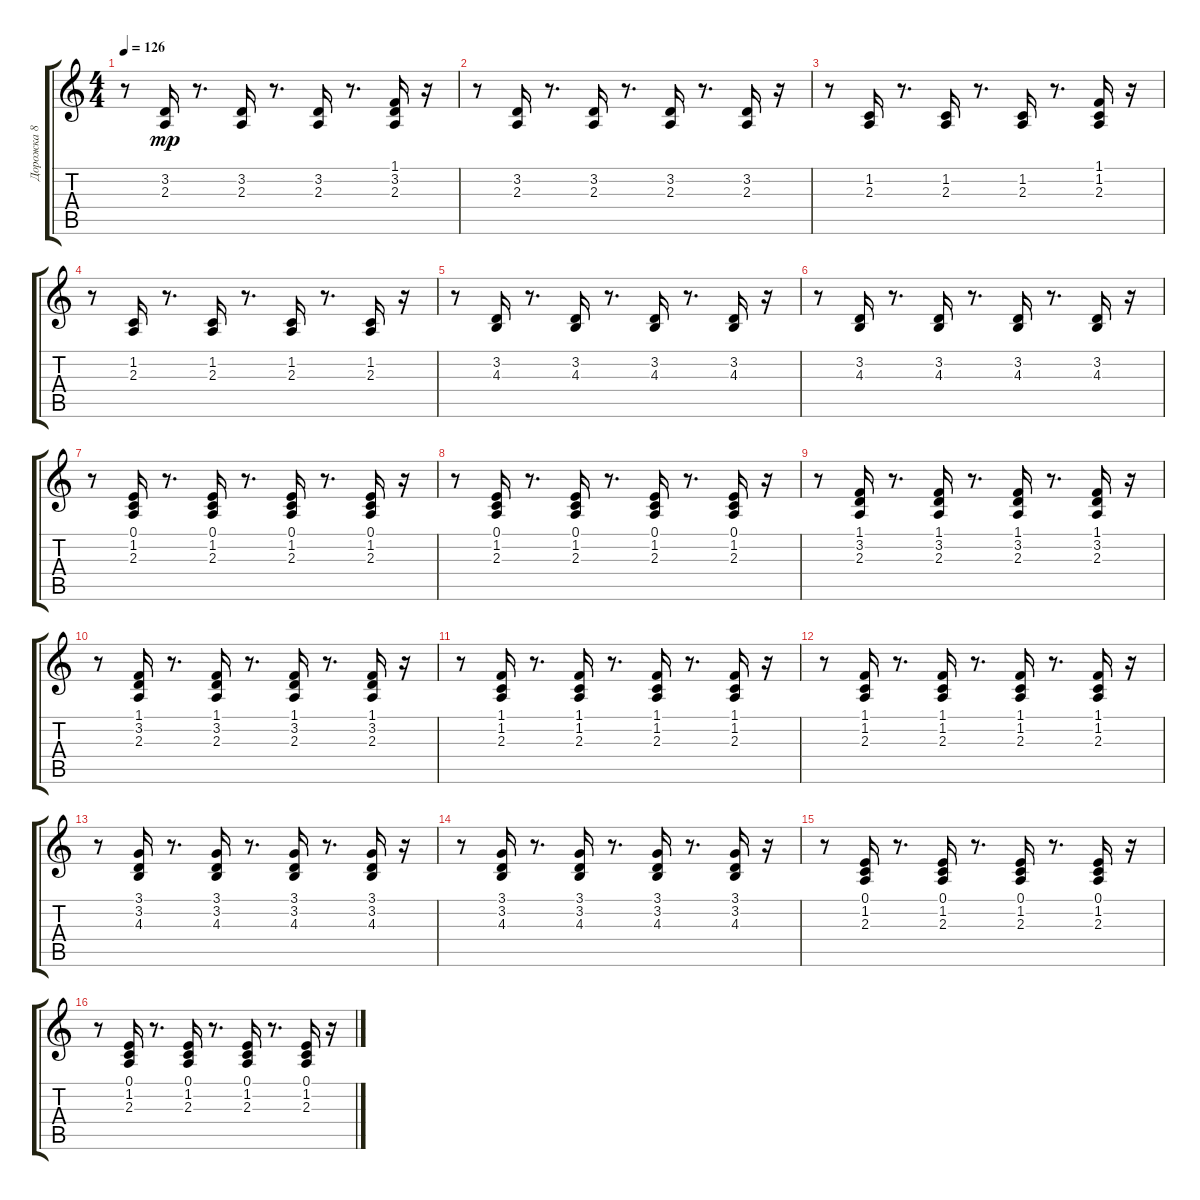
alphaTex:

\track ("Дорожка 8" "Дорожка 8") {instrument fx7echoes}
\staff {score tabs}
\tuning (E4 B3 G3 D3 A2 E2) {hide}
\ts (4 4)
\tempo 126
\clef g2
\ks c
r.8{dy mp} (3.2 2.3).16 r.8{d} (3.2 2.3).16 r.8{d} (3.2 2.3).16 r.8{d} (1.1 3.2 2.3).16 r.16 |
r.8 (3.2 2.3).16 r.8{d} (3.2 2.3).16 r.8{d} (3.2 2.3).16 r.8{d} (3.2 2.3).16 r.16 |
r.8 (1.2 2.3).16 r.8{d} (1.2 2.3).16 r.8{d} (1.2 2.3).16 r.8{d} (1.1 1.2 2.3).16 r.16 |
r.8 (1.2 2.3).16 r.8{d} (1.2 2.3).16 r.8{d} (1.2 2.3).16 r.8{d} (1.2 2.3).16 r.16 |
r.8 (3.2 4.3).16 r.8{d} (3.2 4.3).16 r.8{d} (3.2 4.3).16 r.8{d} (3.2 4.3).16 r.16 |
r.8 (3.2 4.3).16 r.8{d} (3.2 4.3).16 r.8{d} (3.2 4.3).16 r.8{d} (3.2 4.3).16 r.16 |
r.8 (0.1 1.2 2.3).16 r.8{d} (0.1 1.2 2.3).16 r.8{d} (0.1 1.2 2.3).16 r.8{d} (0.1 1.2 2.3).16 r.16 |
r.8 (0.1 1.2 2.3).16 r.8{d} (0.1 1.2 2.3).16 r.8{d} (0.1 1.2 2.3).16 r.8{d} (0.1 1.2 2.3).16 r.16 |
r.8 (1.1 3.2 2.3).16 r.8{d} (1.1 3.2 2.3).16 r.8{d} (1.1 3.2 2.3).16 r.8{d} (1.1 3.2 2.3).16 r.16 |
r.8 (1.1 3.2 2.3).16 r.8{d} (1.1 3.2 2.3).16 r.8{d} (1.1 3.2 2.3).16 r.8{d} (1.1 3.2 2.3).16 r.16 |
r.8 (1.1 1.2 2.3).16 r.8{d} (1.1 1.2 2.3).16 r.8{d} (1.1 1.2 2.3).16 r.8{d} (1.1 1.2 2.3).16 r.16 |
r.8 (1.1 1.2 2.3).16 r.8{d} (1.1 1.2 2.3).16 r.8{d} (1.1 1.2 2.3).16 r.8{d} (1.1 1.2 2.3).16 r.16 |
r.8 (3.1 3.2 4.3).16 r.8{d} (3.1 3.2 4.3).16 r.8{d} (3.1 3.2 4.3).16 r.8{d} (3.1 3.2 4.3).16 r.16 |
r.8 (3.1 3.2 4.3).16 r.8{d} (3.1 3.2 4.3).16 r.8{d} (3.1 3.2 4.3).16 r.8{d} (3.1 3.2 4.3).16 r.16 |
r.8 (0.1 1.2 2.3).16 r.8{d} (0.1 1.2 2.3).16 r.8{d} (0.1 1.2 2.3).16 r.8{d} (0.1 1.2 2.3).16 r.16 |
r.8 (0.1 1.2 2.3).16 r.8{d} (0.1 1.2 2.3).16 r.8{d} (0.1 1.2 2.3).16 r.8{d} (0.1 1.2 2.3).16 r.16
